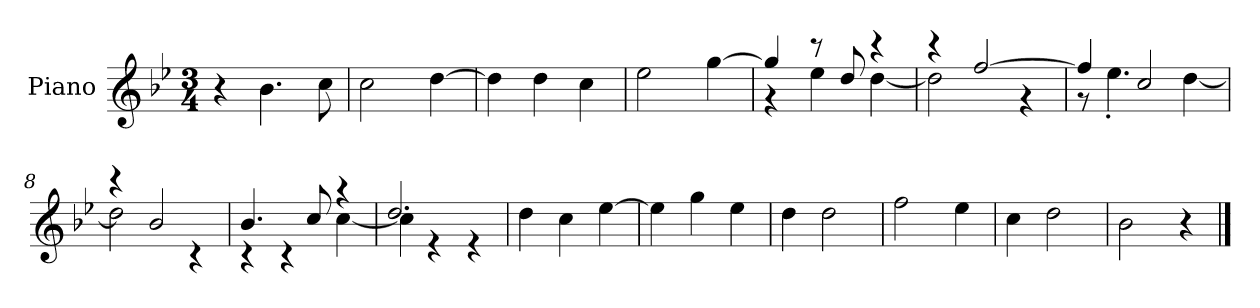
**kern
*part1
*staff1
*I"Piano
*I'P-no
*clefG2
*k[b-e-]
*M3/4
*MM177
=1
4r
4.b-\
8cc\
=2
2cc\
[4dd\
=3
4dd\]
4dd\
4cc\
=4
2ee-\
[4gg\
=5
*^
4gg/]	4r
8r	4ee-\
8dd/	.
4r	[4dd\
=6	=6
4r	2dd\]
[2ff/	.
.	4r
=7	=7
4ff/]	8r
.	4.ee-'\
2cc/	.
.	[4dd\
=8	=8
4r	2dd\]
2b-/	.
.	4r
=9	=9
4.b-/	4r
.	4r
8cc/	.
4r	[4cc\
!!LO:LB:g=z	!!
=10	=10
2.dd/	4cc\]
.	4r
.	4r
*v	*v
=11
4dd\
4cc\
[4ee-\
=12
4ee-\]
4gg\
4ee-\
=13
4dd\
2dd\
=14
2ff\
4ee-\
=15
4cc\
2dd\
=16
2b-\
4r
==
*-
